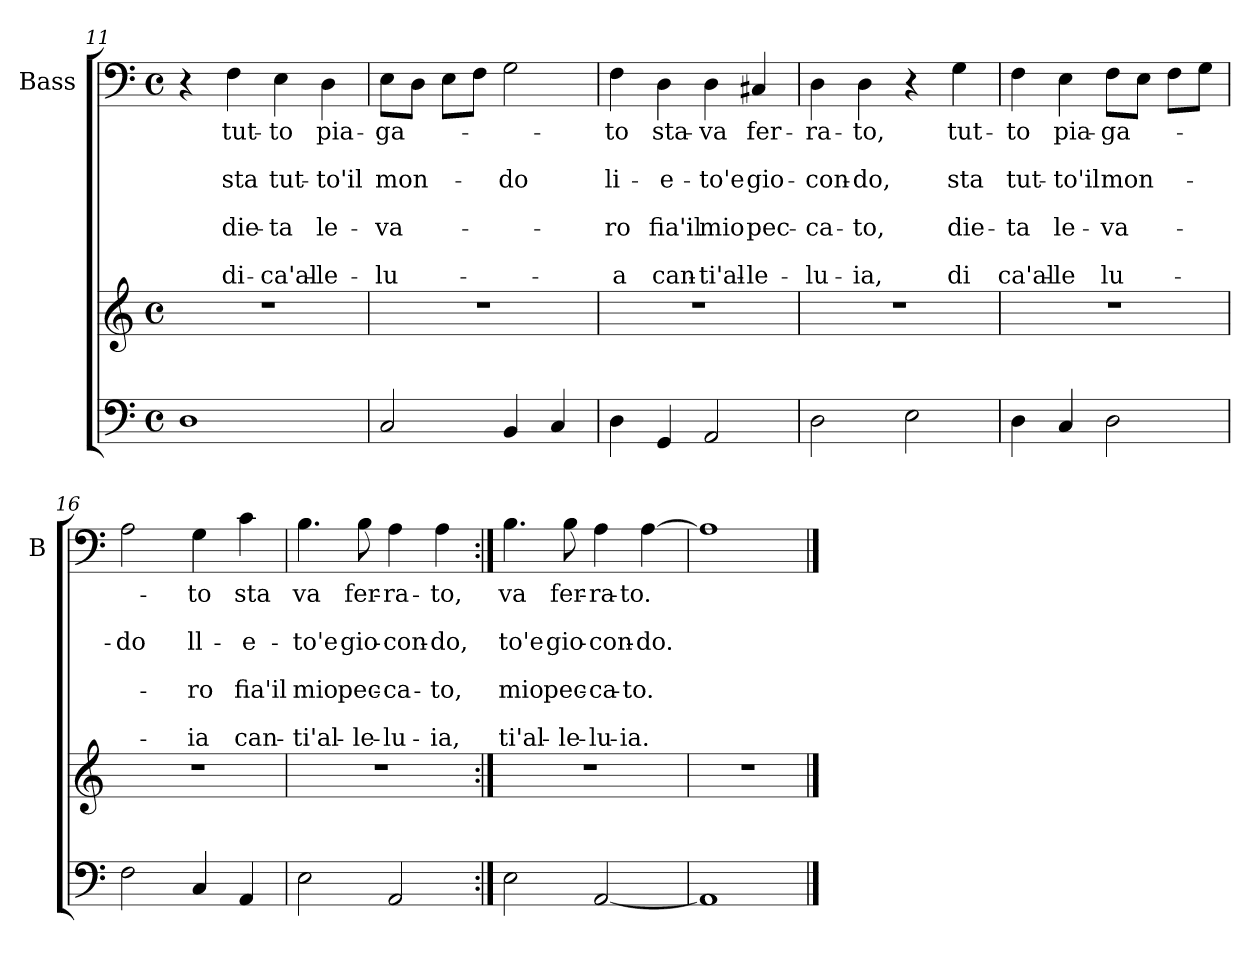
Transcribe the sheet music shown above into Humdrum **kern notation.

**kern	**kern	**kern	**text	**text	**text	**text	**text	**text	**text
*part2	*part2	*part1	*part1	*part1	*part1	*part1	*part1	*part1	*part1
*staff3	*staff2	*staff1	*staff1	*staff1	*staff1	*staff1	*staff1	*staff1	*staff1
*	*	*I"Bass	*	*	*	*	*	*	*
*	*	*I'B	*	*	*	*	*	*	*
*clefF4	*clefG2	*clefF4	*	*	*	*	*	*	*
*k[]	*k[]	*k[]	*	*	*	*	*	*	*
*C:	*C:	*C:	*	*	*	*	*	*	*
*M4/4	*M4/4	*M4/4	*	*	*	*	*	*	*
*met(c)	*met(c)	*met(c)	*	*	*	*	*	*	*
=11	=11	=11	=11	=11	=11	=11	=11	=11	=11
1D	1r	4r	.	.	.	.	.	.	.
!	!	!	!LO:LY:b	!	!LO:LY:b	!	!LO:LY:b	!	!LO:LY:b
.	.	4F\	tut-	.	sta	.	die-	.	di-
!	!	!	!LO:LY:b	!	!LO:LY:b	!	!LO:LY:b	!	!LO:LY:b
.	.	4E\	-to	.	tut-	.	-ta	.	-ca'al-
!	!	!	!LO:LY:b	!	!LO:LY:b	!	!LO:LY:b	!	!LO:LY:b
.	.	4D\	pia-	.	-to'il	.	le-	.	-le-
!!LO:LB:g=z
=12	=12	=12	=12	=12	=12	=12	=12	=12	=12
!	!	!	!LO:LY:b	!	!LO:LY:b	!	!LO:LY:b	!	!LO:LY:b
2C/	1r	8E\L	-ga-	.	mon-	.	-va-	.	-lu-
.	.	8D\J	.	.	.	.	.	.	.
.	.	8E\L	.	.	.	.	.	.	.
.	.	8F\J	.	.	.	.	.	.	.
!	!	!	!	!	!LO:LY:b	!	!	!	!
4BB/	.	2G\	.	.	-do	.	.	.	.
4C/	.	.	.	.	.	.	.	.	.
=13	=13	=13	=13	=13	=13	=13	=13	=13	=13
!	!	!	!LO:LY:b	!	!LO:LY:b	!	!LO:LY:b	!	!LO:LY:b
4D\	1r	4F\	-to	.	li-	.	-ro	.	-a
!	!	!	!LO:LY:b	!	!LO:LY:b	!	!LO:LY:b	!	!LO:LY:b
4GG/	.	4D\	sta-	.	-e-	.	fia'il	.	can-
!	!	!	!LO:LY:b	!	!LO:LY:b	!	!LO:LY:b	!	!LO:LY:b
2AA/	.	4D\	-va	.	-to'e	.	mio	.	-ti'al-
!	!	!	!LO:LY:b	!	!LO:LY:b	!	!LO:LY:b	!	!LO:LY:b
.	.	4C#X/	fer-	.	gio-	.	pec-	.	-le-
=14	=14	=14	=14	=14	=14	=14	=14	=14	=14
!	!	!	!LO:LY:b	!	!LO:LY:b	!	!LO:LY:b	!	!LO:LY:b
2D\	1r	4D\	-ra-	.	-con-	.	-ca-	.	-lu-
!	!	!	!LO:LY:b	!	!LO:LY:b	!	!LO:LY:b	!	!LO:LY:b
.	.	4D\	-to,	.	-do,	.	-to,	.	-ia,
2E\	.	4r	.	.	.	.	.	.	.
!	!	!	!LO:LY:b	!	!LO:LY:b	!	!LO:LY:b	!	!LO:LY:b
.	.	4G\	tut-	.	sta	.	die-	.	di
=15	=15	=15	=15	=15	=15	=15	=15	=15	=15
!	!	!	!LO:LY:b	!	!LO:LY:b	!	!LO:LY:b	!	!LO:LY:b
4D\	1r	4F\	-to	.	tut-	.	-ta	.	ca'al-
!	!	!	!LO:LY:b	!	!LO:LY:b	!	!LO:LY:b	!	!LO:LY:b
4C/	.	4E\	pia-	.	-to'il	.	le-	.	-le
!	!	!	!LO:LY:b	!	!LO:LY:b	!	!LO:LY:b	!	!LO:LY:b
2D\	.	8F\L	-ga-	.	mon-	.	-va-	.	lu-
.	.	8E\J	.	.	.	.	.	.	.
.	.	8F\L	.	.	.	.	.	.	.
.	.	8G\J	.	.	.	.	.	.	.
!!LO:LB:g=z
=16	=16	=16	=16	=16	=16	=16	=16	=16	=16
!	!	!	!	!	!LO:LY:b	!	!	!	!
2F\	1r	2A\	.	.	-do	.	.	.	.
!	!	!	!LO:LY:b	!	!LO:LY:b	!	!LO:LY:b	!	!LO:LY:b
4C/	.	4G\	-to	.	ll-	.	-ro	.	-ia
!	!	!	!LO:LY:b	!	!LO:LY:b	!	!LO:LY:b	!	!LO:LY:b
4AA/	.	4c\	sta	.	-e-	.	fia'il	.	can-
=17	=17	=17	=17	=17	=17	=17	=17	=17	=17
!	!	!	!LO:LY:b	!	!LO:LY:b	!	!LO:LY:b	!	!LO:LY:b
2E\	1r	4.B\	va	.	-to'e	.	mio	.	-ti'al-
!	!	!	!LO:LY:b	!	!LO:LY:b	!	!LO:LY:b	!	!LO:LY:b
.	.	8B\	fer-	.	gio-	.	pec-	.	-le-
!	!	!	!LO:LY:b	!	!LO:LY:b	!	!LO:LY:b	!	!LO:LY:b
2AA/	.	4A\	-ra-	.	-con-	.	-ca-	.	-lu-
!	!	!	!LO:LY:b	!	!LO:LY:b	!	!LO:LY:b	!	!LO:LY:b
.	.	4A\	-to,	.	-do,	.	-to,	.	-ia,
=18:|!	=18:|!	=18:|!	=18:|!	=18:|!	=18:|!	=18:|!	=18:|!	=18:|!	=18:|!
!	!	!	!LO:LY:b	!	!LO:LY:b	!	!LO:LY:b	!	!LO:LY:b
2E\	1r	4.B\	va	.	to'e	.	mio	.	ti'al-
!	!	!	!LO:LY:b	!	!LO:LY:b	!	!LO:LY:b	!	!LO:LY:b
.	.	8B\	fer-	.	gio-	.	pec-	.	-le-
!	!	!	!LO:LY:b	!	!LO:LY:b	!	!LO:LY:b	!	!LO:LY:b
[2AA/	.	4A\	-ra-	.	-con-	.	-ca-	.	-lu-
!	!	!	!LO:LY:b	!	!LO:LY:b	!	!LO:LY:b	!	!LO:LY:b
.	.	[4A\	-to.	.	-do.	.	-to.	.	-ia.
=19	=19	=19	=19	=19	=19	=19	=19	=19	=19
1AA]	1r	1A]	.	.	.	.	.	.	.
==	==	==	==	==	==	==	==	==	==
*-	*-	*-	*-	*-	*-	*-	*-	*-	*-
